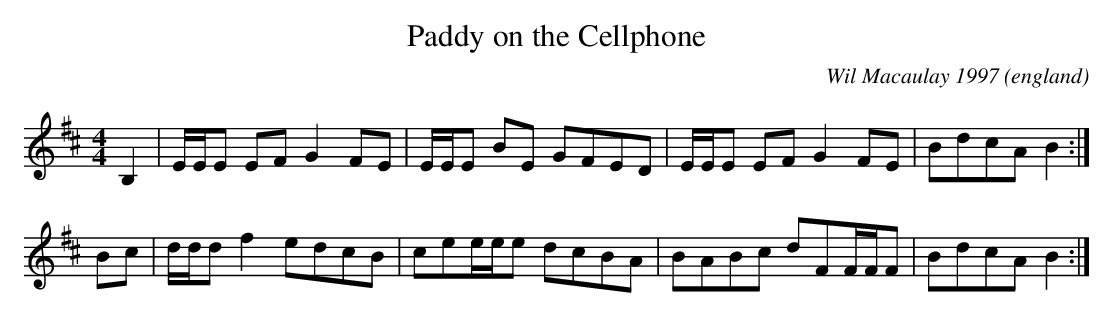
X:1
T:Paddy on the Cellphone
O:england
M:4/4
L:1/8
C:Wil Macaulay 1997
K:Bm
B,2 | E/E/E EF G2FE |E/E/E BE GFED| E/E/E EF G2FE| BdcAB2 :|
Bc|d/d/d  f2 edcB| cee/e/e dcBA | BABc dFF/F/F | BdcA B2:|
